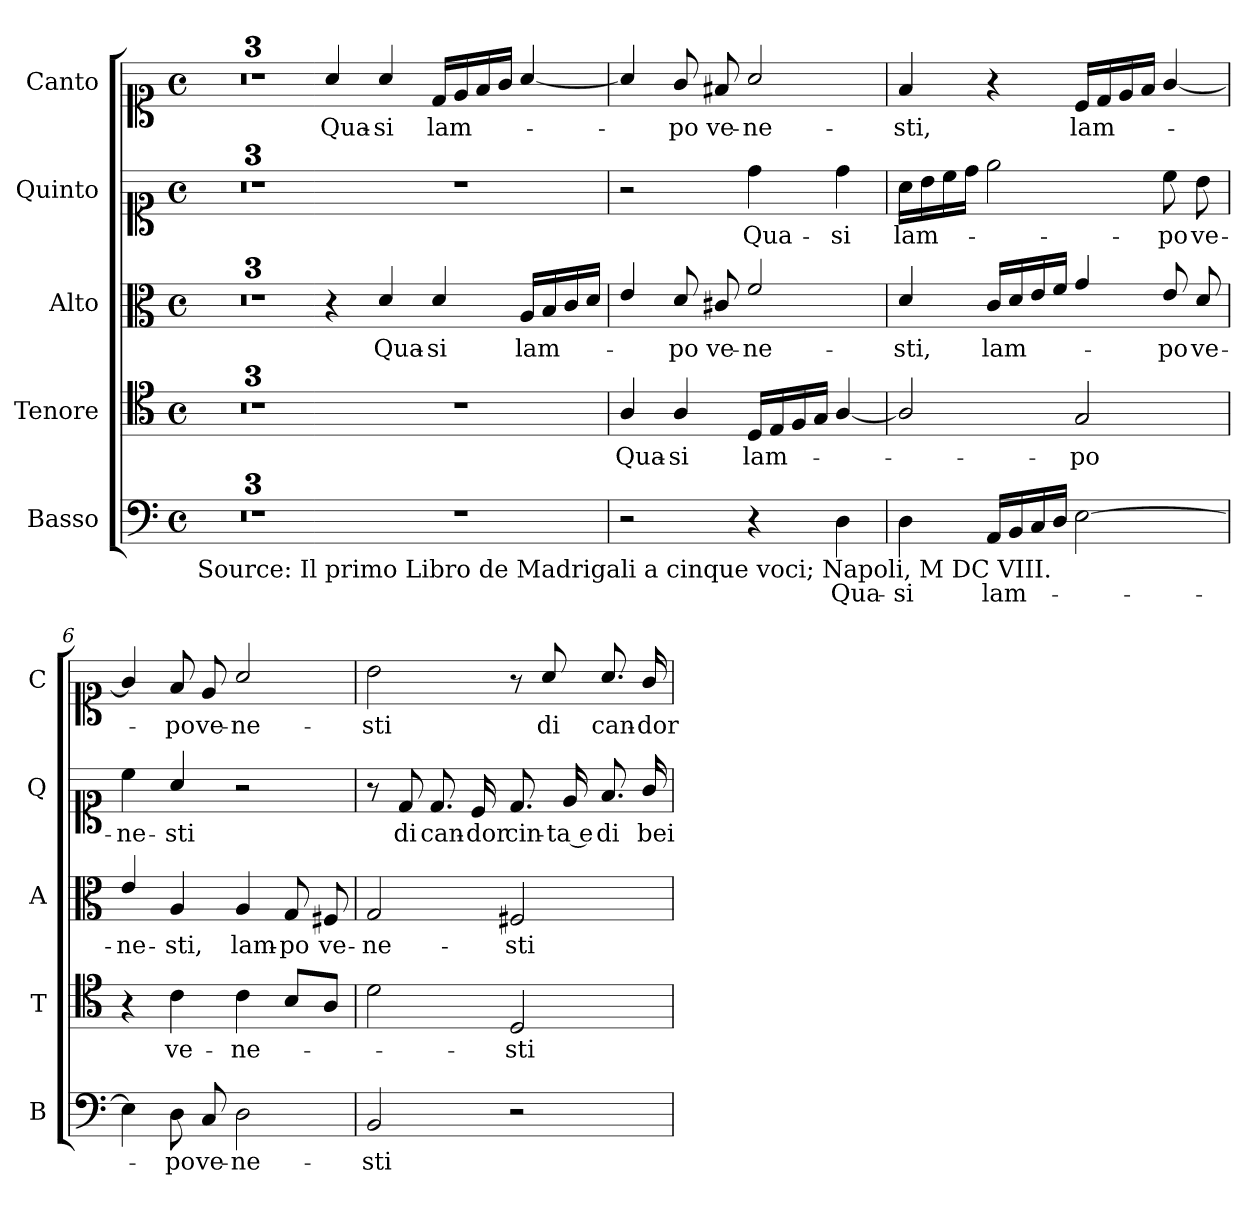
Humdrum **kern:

**kern	**text	**kern	**text	**kern	**text	**kern	**text	**kern	**text
*part5	*part5	*part4	*part4	*part3	*part3	*part2	*part2	*part1	*part1
*staff5	*staff5	*staff4	*staff4	*staff3	*staff3	*staff2	*staff2	*staff1	*staff1
*I"Basso	*	*I"Tenore	*	*I"Alto	*	*I"Quinto	*	*I"Canto	*
*I'B	*	*I'T	*	*I'A	*	*I'Q	*	*I'C	*
!!LO:LB:g=z
*clefF4	*	*clefC4	*	*clefC3	*	*clefC1	*	*clefC1	*
*k[]	*	*k[]	*	*k[]	*	*k[]	*	*k[]	*
*C:	*	*C:	*	*C:	*	*C:	*	*C:	*
*M4/4	*	*M4/4	*	*M4/4	*	*M4/4	*	*M4/4	*
*met(c)	*	*met(c)	*	*met(c)	*	*met(c)	*	*met(c)	*
=1	=1	=1	=1	=1	=1	=1	=1	=1	=1
!LO:TX:b:t=Source&colon; Il primo Libro de Madrigali a cinque voci; Napoli, M DC VIII.	!	!	!	!	!	!	!	!	!
1ryy	.	1ryy	.	1ryy	.	1ryy	.	1ryy	.
=2	=2	=2	=2	=2	=2	=2	=2	=2	=2
1r	.	1r	.	1r	.	1r	.	1r	.
=3	=3	=3	=3	=3	=3	=3	=3	=3	=3
*	*	*clefGv2	*	*clefG2	*	*clefG2	*	*clefG2	*
1ryy	.	1ryy	.	1ryy	.	1ryy	.	1ryy	.
=3X1-	=3X1-	=3X1-	=3X1-	=3X1-	=3X1-	=3X1-	=3X1-	=3X1-	=3X1-
!	!	!	!	!	!	!	!	!	!LO:LY:b
1r	.	1r	.	4r	.	1r	.	4a/	Qua-
!	!	!	!	!	!LO:LY:b	!	!	!	!LO:LY:b
.	.	.	.	4d/	Qua-	.	.	4a/	-si
!	!	!	!	!	!LO:LY:b	!	!	!	!LO:LY:b
.	.	.	.	4d/	-si	.	.	16d/LL	lam-
.	.	.	.	.	.	.	.	16e/	.
.	.	.	.	.	.	.	.	16f/	.
.	.	.	.	.	.	.	.	16g/JJ	.
!	!	!	!	!	!LO:LY:b	!	!	!	!
.	.	.	.	16A/LL	lam-	.	.	[4a/	.
.	.	.	.	16B/	.	.	.	.	.
.	.	.	.	16c/	.	.	.	.	.
.	.	.	.	16d/JJ	.	.	.	.	.
=4	=4	=4	=4	=4	=4	=4	=4	=4	=4
!	!	!	!LO:LY:b	!	!	!	!	!	!
2r	.	4A/	Qua-	4e/	.	2r	.	4a/]	.
!	!	!	!LO:LY:b	!	!LO:LY:b	!	!	!	!LO:LY:b
.	.	4A/	-si	8d/	-po	.	.	8g/	-po
!	!	!	!	!	!LO:LY:b	!	!	!	!LO:LY:b
.	.	.	.	8c#X/	ve-	.	.	8f#X/	ve-
!	!	!	!LO:LY:b	!	!LO:LY:b	!	!LO:LY:b	!	!LO:LY:b
4r	.	16D/LL	lam-	2f/	-ne-	4dd\	Qua-	2a/	-ne-
.	.	16E/	.	.	.	.	.	.	.
.	.	16F/	.	.	.	.	.	.	.
.	.	16G/JJ	.	.	.	.	.	.	.
!	!LO:LY:b	!	!	!	!	!	!LO:LY:b	!	!
4D\	Qua-	[4A/	.	.	.	4dd\	-si	.	.
=5	=5	=5	=5	=5	=5	=5	=5	=5	=5
!	!LO:LY:b	!	!	!	!LO:LY:b	!	!LO:LY:b	!	!LO:LY:b
4D\	-si	2A/]	.	4d/	-sti,	16a\LL	lam-	4f/	-sti,
.	.	.	.	.	.	16b\	.	.	.
.	.	.	.	.	.	16cc\	.	.	.
.	.	.	.	.	.	16dd\JJ	.	.	.
!	!LO:LY:b	!	!	!	!LO:LY:b	!	!	!	!
16AA/LL	lam-	.	.	16c/LL	lam-	2ee\	.	4r	.
16BB/	.	.	.	16d/	.	.	.	.	.
16C/	.	.	.	16e/	.	.	.	.	.
16D/JJ	.	.	.	16f/JJ	.	.	.	.	.
!	!	!	!LO:LY:b	!	!	!	!	!	!LO:LY:b
[2E\	.	2G/	-po	4g/	.	.	.	16c/LL	lam-
.	.	.	.	.	.	.	.	16d/	.
.	.	.	.	.	.	.	.	16e/	.
.	.	.	.	.	.	.	.	16f/JJ	.
!	!	!	!	!	!LO:LY:b	!	!LO:LY:b	!	!
.	.	.	.	8e/	-po	8cc\	-po	[4g/	.
!	!	!	!	!	!LO:LY:b	!	!LO:LY:b	!	!
.	.	.	.	8d/	ve-	8b\	ve-	.	.
!!LO:LB:g=z
=6	=6	=6	=6	=6	=6	=6	=6	=6	=6
!	!	!	!	!	!LO:LY:b	!	!LO:LY:b	!	!
4E\]	.	4r	.	4e/	-ne-	4cc\	-ne-	4g/]	.
!	!LO:LY:b	!	!LO:LY:b	!	!LO:LY:b	!	!LO:LY:b	!	!LO:LY:b
8D\	-po	4c\	ve-	4A/	-sti,	4a/	-sti	8f/	-po
!	!LO:LY:b	!	!	!	!	!	!	!	!LO:LY:b
8C/	ve-	.	.	.	.	.	.	8e/	ve-
!	!LO:LY:b	!	!LO:LY:b	!	!LO:LY:b	!	!	!	!LO:LY:b
2D\	-ne-	4c\	-ne-	4A/	lam-	2r	.	2a/	-ne-
!	!	!	!	!	!LO:LY:b	!	!	!	!
.	.	8B/L	.	8G/	-po	.	.	.	.
!	!	!	!	!	!LO:LY:b	!	!	!	!
.	.	8A/J	.	8F#X/	ve-	.	.	.	.
=7	=7	=7	=7	=7	=7	=7	=7	=7	=7
!	!LO:LY:b	!	!	!	!LO:LY:b	!	!	!	!LO:LY:b
2BB/	-sti	2d\	.	2G/	-ne-	8r	.	2b\	-sti
!	!	!	!	!	!	!	!LO:LY:b	!	!
.	.	.	.	.	.	8d/	di	.	.
!	!	!	!	!	!	!	!LO:LY:b	!	!
.	.	.	.	.	.	8.d/	can-	.	.
!	!	!	!	!	!	!	!LO:LY:b	!	!
.	.	.	.	.	.	16c/	-dor	.	.
!	!	!	!LO:LY:b	!	!LO:LY:b	!	!LO:LY:b	!	!
2r	.	2D/	-sti	2F#X/	-sti	8.d/	cin-	8r	.
!	!	!	!	!	!	!	!	!	!LO:LY:b
.	.	.	.	.	.	.	.	8a/	di
!	!	!	!	!	!	!	!LO:LY:b	!	!
.	.	.	.	.	.	16e/	-ta e	.	.
!	!	!	!	!	!	!	!LO:LY:b	!	!LO:LY:b
.	.	.	.	.	.	8.f/	di	8.a/	can-
!	!	!	!	!	!	!	!LO:LY:b	!	!LO:LY:b
.	.	.	.	.	.	16g/	bei	16g/	-dor
=	=	=	=	=	=	=	=	=	=
*-	*-	*-	*-	*-	*-	*-	*-	*-	*-
